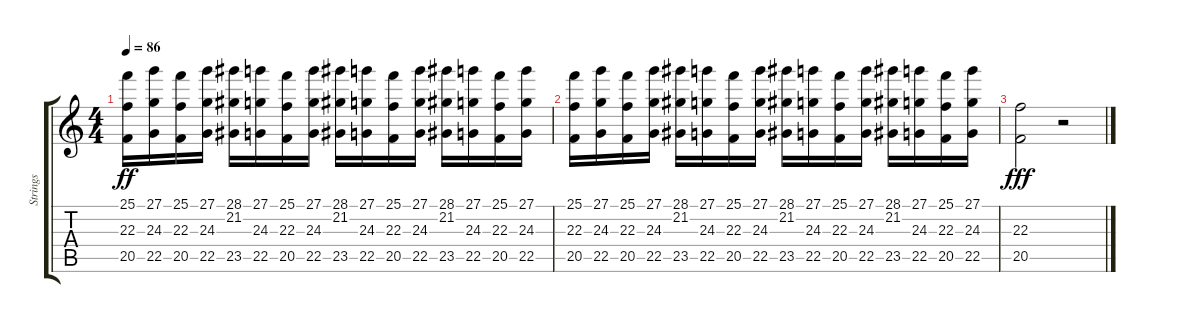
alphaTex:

\track ("Strings" "Strings") {instrument stringensemble1}
\staff {score tabs}
\tuning (E4 B3 G3 D3 A2 E2) {hide}
\ts (4 4)
\tempo 86
\clef g2
\ks c
(25.1 22.3 20.5).16{dy ff} (27.1 24.3 22.5).16 (25.1 22.3 20.5).16 (27.1 24.3 22.5).16 (28.1 21.2 23.5).16 (27.1 24.3 22.5).16 (25.1 22.3 20.5).16 (27.1 24.3 22.5).16 (28.1 21.2 23.5).16 (27.1 24.3 22.5).16 (25.1 22.3 20.5).16 (27.1 24.3 22.5).16 (28.1 21.2 23.5).16 (27.1 24.3 22.5).16 (25.1 22.3 20.5).16 (27.1 24.3 22.5).16 |
(25.1 22.3 20.5).16 (27.1 24.3 22.5).16 (25.1 22.3 20.5).16 (27.1 24.3 22.5).16 (28.1 21.2 23.5).16 (27.1 24.3 22.5).16 (25.1 22.3 20.5).16 (27.1 24.3 22.5).16 (28.1 21.2 23.5).16 (27.1 24.3 22.5).16 (25.1 22.3 20.5).16 (27.1 24.3 22.5).16 (28.1 21.2 23.5).16 (27.1 24.3 22.5).16 (25.1 22.3 20.5).16 (27.1 24.3 22.5).16 |
(22.3 20.5).2{dy fff} r.2
